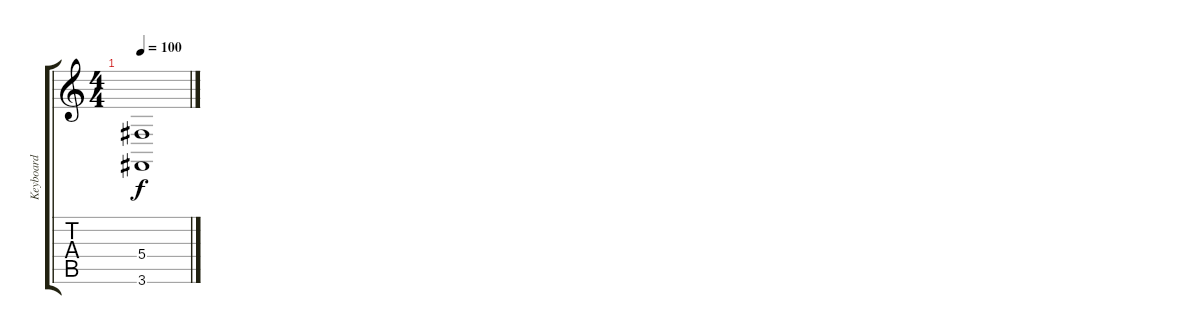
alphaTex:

\track ("Keyboard" "Keyboard") {instrument stringensemble1}
\staff {score tabs}
\tuning (Eb4 Bb3 Gb3 Db3 Ab2 Eb2) {hide}
\ts (4 4)
\tempo 100
\clef g2
\ks c
(5.4{t} 3.6{t}).1{dy f}
